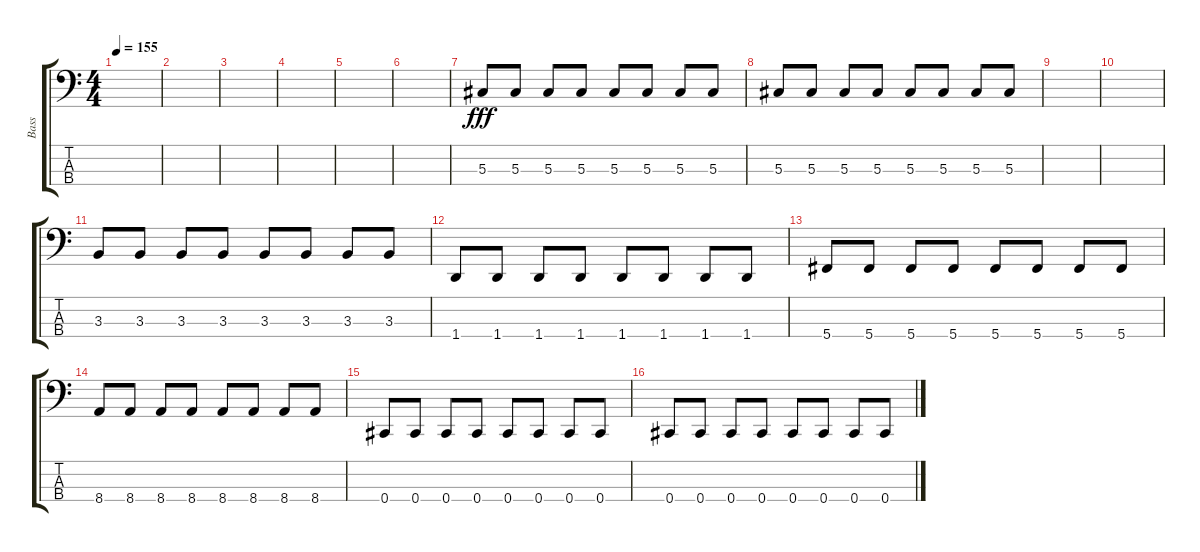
\track ("Bass" "Bass") {instrument electricbassfinger}
\staff {score tabs}
\tuning (Gb2 Db2 Ab1 Db1) {hide}
\ts (4 4)
\tempo 155
\clef f4
\ks c
|
|
|
|
|
|
5.3.8{dy fff} 5.3.8 5.3.8 5.3.8 5.3.8 5.3.8 5.3.8 5.3.8 |
5.3.8 5.3.8 5.3.8 5.3.8 5.3.8 5.3.8 5.3.8 5.3.8 |
|
|
3.3.8 3.3.8 3.3.8 3.3.8 3.3.8 3.3.8 3.3.8 3.3.8 |
1.4.8 1.4.8 1.4.8 1.4.8 1.4.8 1.4.8 1.4.8 1.4.8 |
5.4.8 5.4.8 5.4.8 5.4.8 5.4.8 5.4.8 5.4.8 5.4.8 |
8.4.8 8.4.8 8.4.8 8.4.8 8.4.8 8.4.8 8.4.8 8.4.8 |
0.4.8 0.4.8 0.4.8 0.4.8 0.4.8 0.4.8 0.4.8 0.4.8 |
0.4.8 0.4.8 0.4.8 0.4.8 0.4.8 0.4.8 0.4.8 0.4.8
